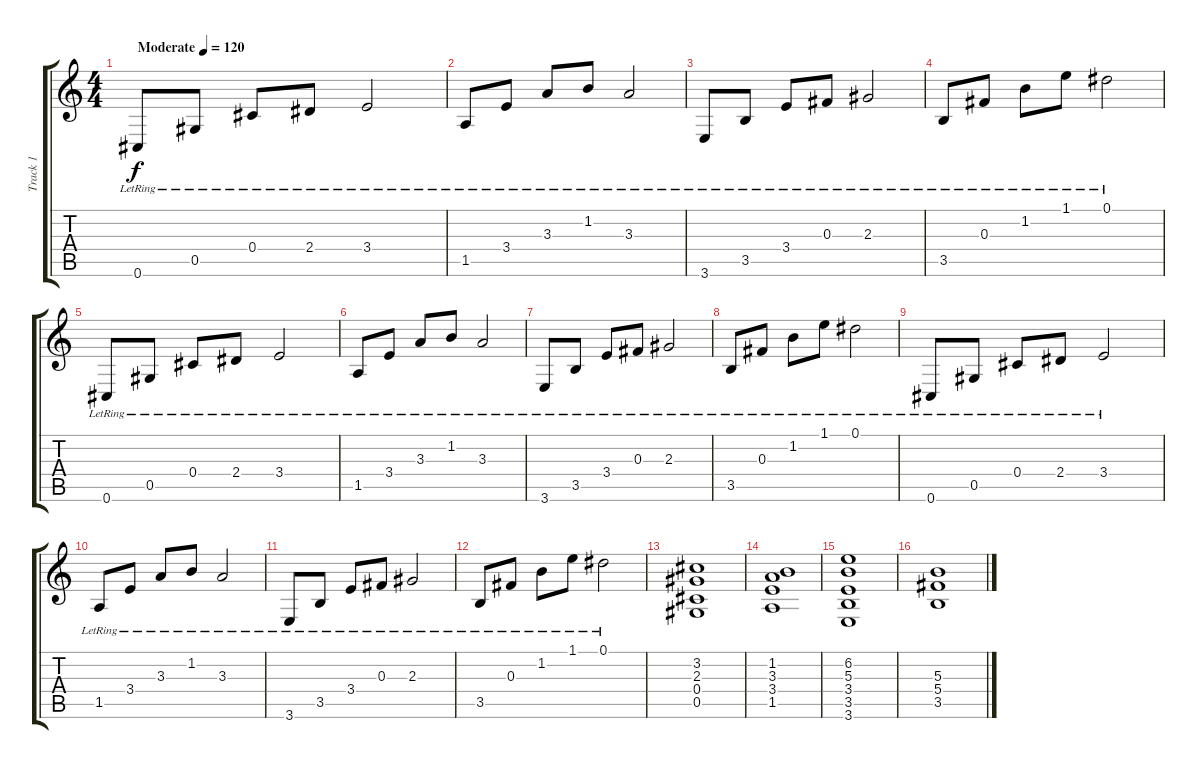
\track ("Track 1" "Track 1") {instrument electricguitarclean}
\staff {score tabs}
\tuning (Eb4 Bb3 Gb3 Db3 Ab2 Db2) {hide}
\ts (4 4)
\tempo (120 "Moderate")
\clef g2
\ks c
0.6{lr}.8{dy f instrument electricguitarclean} 0.5{lr}.8 0.4{lr}.8 2.4{lr}.8 3.4{lr}.2 |
1.5{lr}.8 3.4{lr}.8 3.3{lr}.8 1.2{lr}.8 3.3{lr}.2 |
3.6{lr}.8 3.5{lr}.8 3.4{lr}.8 0.3{lr}.8 2.3{lr}.2 |
3.5{lr}.8 0.3{lr}.8 1.2{lr}.8 1.1{lr}.8 0.1{lr}.2 |
0.6{lr}.8 0.5{lr}.8 0.4{lr}.8 2.4{lr}.8 3.4{lr}.2 |
1.5{lr}.8 3.4{lr}.8 3.3{lr}.8 1.2{lr}.8 3.3{lr}.2 |
3.6{lr}.8 3.5{lr}.8 3.4{lr}.8 0.3{lr}.8 2.3{lr}.2 |
3.5{lr}.8 0.3{lr}.8 1.2{lr}.8 1.1{lr}.8 0.1{lr}.2 |
0.6{lr}.8 0.5{lr}.8 0.4{lr}.8 2.4{lr}.8 3.4{lr}.2 |
1.5{lr}.8 3.4{lr}.8 3.3{lr}.8 1.2{lr}.8 3.3{lr}.2 |
3.6{lr}.8 3.5{lr}.8 3.4{lr}.8 0.3{lr}.8 2.3{lr}.2 |
3.5{lr}.8 0.3{lr}.8 1.2{lr}.8 1.1{lr}.8 0.1{lr}.2 |
(3.2 2.3 0.4 0.5).1 |
(1.2 3.3 3.4 1.5).1 |
(6.2 5.3 3.4 3.5 3.6).1 |
(5.3 5.4 3.5).1
